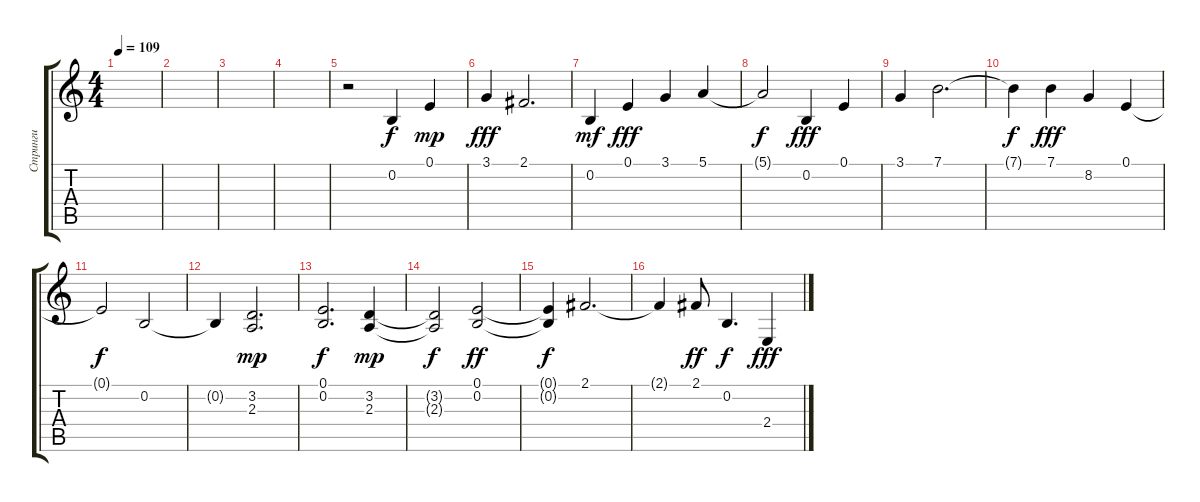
\track ("Стринги" "Стринги") {instrument stringensemble2}
\staff {score tabs}
\tuning (E4 B3 G3 D3 A2 E2) {hide}
\ts (4 4)
\tempo 109
\clef g2
\ks c
|
|
|
|
r.2 0.2.4 0.1.4{dy mp} |
3.1.4{dy fff} 2.1.2{d} |
0.2.4{dy mf} 0.1.4{dy fff} 3.1.4 5.1.4 |
5.1{t}.2{dy f} 0.2.4{dy fff} 0.1.4 |
3.1.4 7.1.2{d} |
7.1{t}.4{dy f} 7.1.4{dy fff} 8.2.4 0.1.4 |
0.1{t}.2{dy f} 0.2.2 |
0.2{t}.4 (3.2 2.3).2{d dy mp} |
(0.1 0.2).2{d dy f} (3.2 2.3).4{dy mp} |
(3.2{t} 2.3{t}).2{dy f} (0.1 0.2).2{dy ff} |
(0.1{t} 0.2{t}).4{dy f} 2.1.2{d} |
2.1{t}.4 2.1.8{dy ff} 0.2.4{d dy f} 2.4.4{dy fff}
